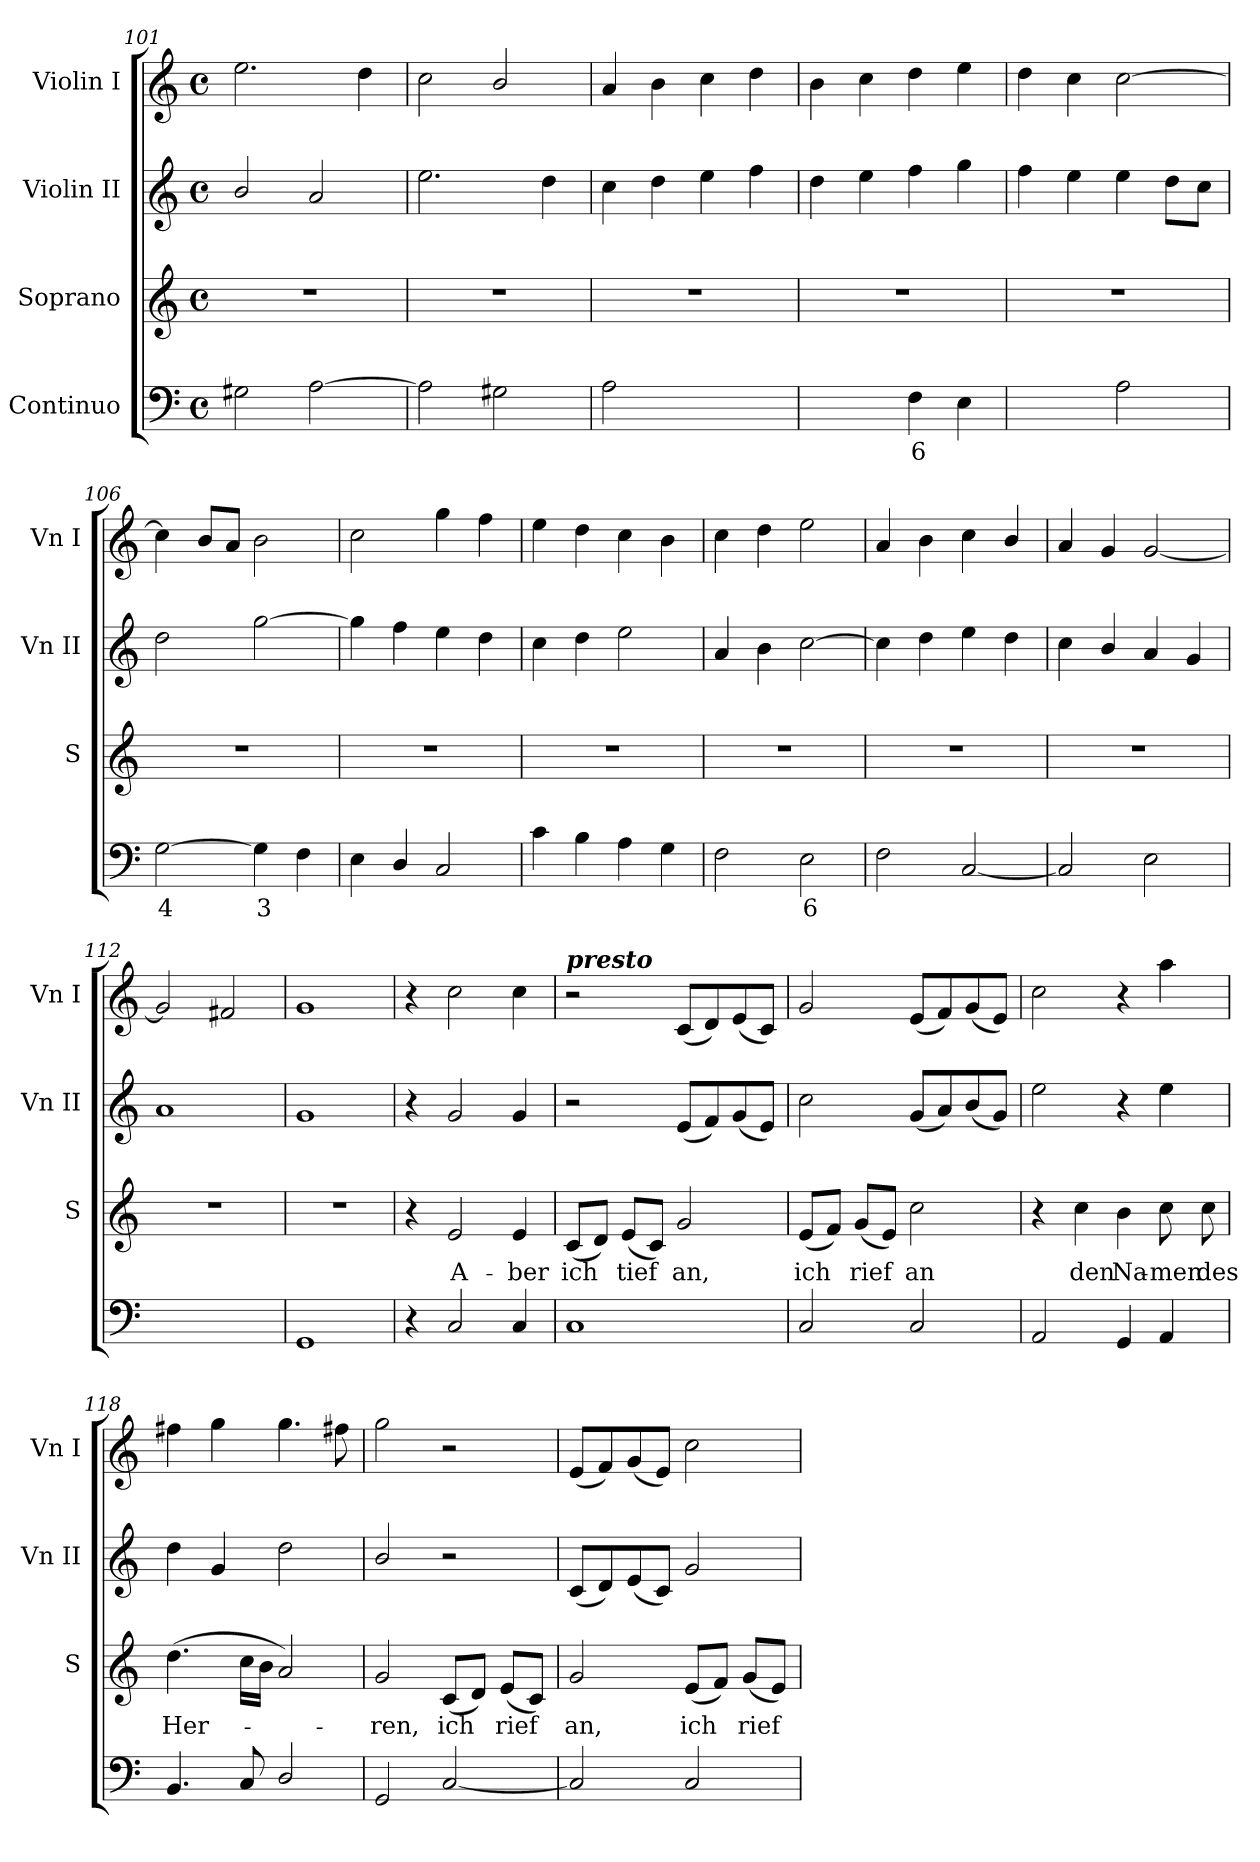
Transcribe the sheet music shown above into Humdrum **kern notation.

**kern	**text	**kern	**text	**kern	**kern
*part4	*part4	*part3	*part3	*part2	*part1
*staff4	*staff4	*staff3	*staff3	*staff2	*staff1
*I"Continuo	*	*I"Soprano	*	*I"Violin II	*I"Violin I
*	*	*I'S	*	*I'Vn II	*I'Vn I
*clefF4	*	*clefG2	*	*clefG2	*clefG2
*k[]	*	*k[]	*	*k[]	*k[]
*C:	*	*C:	*	*C:	*C:
*M4/4	*	*M4/4	*	*M4/4	*M4/4
*met(c)	*	*met(c)	*	*met(c)	*met(c)
=101	=101	=101	=101	=101	=101
2G#X	.	1r	.	2b/	2.ee
[2A	.	.	.	2a	.
.	.	.	.	.	4dd
=102	=102	=102	=102	=102	=102
2A]	.	1r	.	2.ee	2cc
2G#X	.	.	.	.	2b/
.	.	.	.	4dd	.
=103	=103	=103	=103	=103	=103
2A	.	1r	.	4cc	4a
.	.	.	.	4dd	4b
!	!LO:LY:b	!	!	!	!
[4Fyy	5	.	.	4ee	4cc
!	!LO:LY:b	!	!	!	!
4Fyy]	6	.	.	4ff	4dd
=104	=104	=104	=104	=104	=104
!	!LO:LY:b	!	!	!	!
[4Gyy	5	1r	.	4dd	4b
!	!LO:LY:b	!	!	!	!
4Gyy]	6	.	.	4ee	4cc
!	!LO:LY:b	!	!	!	!
4F	6	.	.	4ff	4dd
4E	.	.	.	4gg	4ee
!!LO:LB:g=z
=105	=105	=105	=105	=105	=105
[4Fyy	.	1r	.	4ff	4dd
4Fyy]	.	.	.	4ee	4cc
2A	.	.	.	4ee	[2cc
.	.	.	.	8ddL	.
.	.	.	.	8ccJ	.
=106	=106	=106	=106	=106	=106
!	!LO:LY:b	!	!	!	!
[2G	4	1r	.	2dd	4cc]
.	.	.	.	.	8bL
.	.	.	.	.	8aJ
!	!LO:LY:b	!	!	!	!
4G]	3	.	.	[2gg	2b
4F	.	.	.	.	.
=107	=107	=107	=107	=107	=107
4E	.	1r	.	4gg]	2cc
4D/	.	.	.	4ff	.
2C	.	.	.	4ee	4gg
.	.	.	.	4dd	4ff
=108	=108	=108	=108	=108	=108
4c	.	1r	.	4cc	4ee
4B	.	.	.	4dd	4dd
4A	.	.	.	2ee	4cc
4G	.	.	.	.	4b
=109	=109	=109	=109	=109	=109
2F	.	1r	.	4a	4cc
.	.	.	.	4b	4dd
!	!LO:LY:b	!	!	!	!
2E	6	.	.	[2cc	2ee
=110	=110	=110	=110	=110	=110
2F	.	1r	.	4cc]	4a
.	.	.	.	4dd	4b
[2C	.	.	.	4ee	4cc
.	.	.	.	4dd	4b/
=111	=111	=111	=111	=111	=111
2C]	.	1r	.	4cc	4a
.	.	.	.	4b/	4g
2E	.	.	.	4a	[2g
.	.	.	.	4g	.
=112	=112	=112	=112	=112	=112
!	!LO:LY:b	!	!	!	!
[2Dyy	4	1r	.	1a	2g]
2Dyy]	.	.	.	.	2f#X
=113	=113	=113	=113	=113	=113
1GG	.	1r	.	1g	1g
=114	=114	=114	=114	=114	=114
4r	.	4r	.	4r	4r
!	!	!	!LO:LY:b	!	!
2C	.	2e	A-	2g	2cc
!	!	!	!LO:LY:b	!	!
4C	.	4e	-ber	4g	4cc
!!LO:LB:g=z
=115	=115	=115	=115	=115	=115
!	!	!	!	!	!LO:TX:a:Bi:t=presto
!	!	!	!LO:LY:b	!	!
1C	.	(<8cL	ich	2r	2r
.	.	8dJ)	.	.	.
!	!	!	!LO:LY:b	!	!
.	.	(<8eL	tief	.	.
.	.	8cJ)	.	.	.
!	!	!	!LO:LY:b	!	!
.	.	2g	an,	(<8eL	(<8cL
.	.	.	.	8f)	8d)
.	.	.	.	(<8g	(<8e
.	.	.	.	8eJ)	8cJ)
=116	=116	=116	=116	=116	=116
!	!	!	!LO:LY:b	!	!
2C	.	(<8eL	ich	2cc	2g
.	.	8fJ)	.	.	.
!	!	!	!LO:LY:b	!	!
.	.	(<8gL	rief	.	.
.	.	8eJ)	.	.	.
!	!	!	!LO:LY:b	!	!
2C	.	2cc	an	(<8gL	(<8eL
.	.	.	.	8a)	8f)
.	.	.	.	(<8b	(<8g
.	.	.	.	8gJ)	8eJ)
=117	=117	=117	=117	=117	=117
2AA	.	4r	.	2ee	2cc
!	!	!	!LO:LY:b	!	!
.	.	4cc	den	.	.
!	!	!	!LO:LY:b	!	!
4GG	.	4b	Na-	4r	4r
!	!	!	!LO:LY:b	!	!
4AA	.	8cc	-men	4ee	4aa
!	!	!	!LO:LY:b	!	!
.	.	8cc	des	.	.
=118	=118	=118	=118	=118	=118
!	!	!	!LO:LY:b	!	!
4.BB	.	(>4.dd	Her-	4dd	4ff#X
.	.	.	.	4g	4gg
8C	.	16ccLL	.	.	.
.	.	16bJJ	.	.	.
2D/	.	2a)	.	2dd	4.gg
.	.	.	.	.	8ff#X
=119	=119	=119	=119	=119	=119
!	!	!	!LO:LY:b	!	!
2GG	.	2g	ren,	2b/	2gg
!	!	!	!LO:LY:b	!	!
[2C	.	(<8cL	ich	2r	2r
.	.	8dJ)	.	.	.
!	!	!	!LO:LY:b	!	!
.	.	(<8eL	rief	.	.
.	.	8cJ)	.	.	.
!!LO:LB:g=z
=120	=120	=120	=120	=120	=120
!	!	!	!LO:LY:b	!	!
2C]	.	2g	an,	(<8cL	(<8eL
.	.	.	.	8d)	8f)
.	.	.	.	(<8e	(<8g
.	.	.	.	8cJ)	8eJ)
!	!	!	!LO:LY:b	!	!
2C	.	(<8eL	ich	2g	2cc
.	.	8fJ)	.	.	.
!	!	!	!LO:LY:b	!	!
.	.	(<8gL	rief	.	.
.	.	8eJ)	.	.	.
=	=	=	=	=	=
*-	*-	*-	*-	*-	*-
